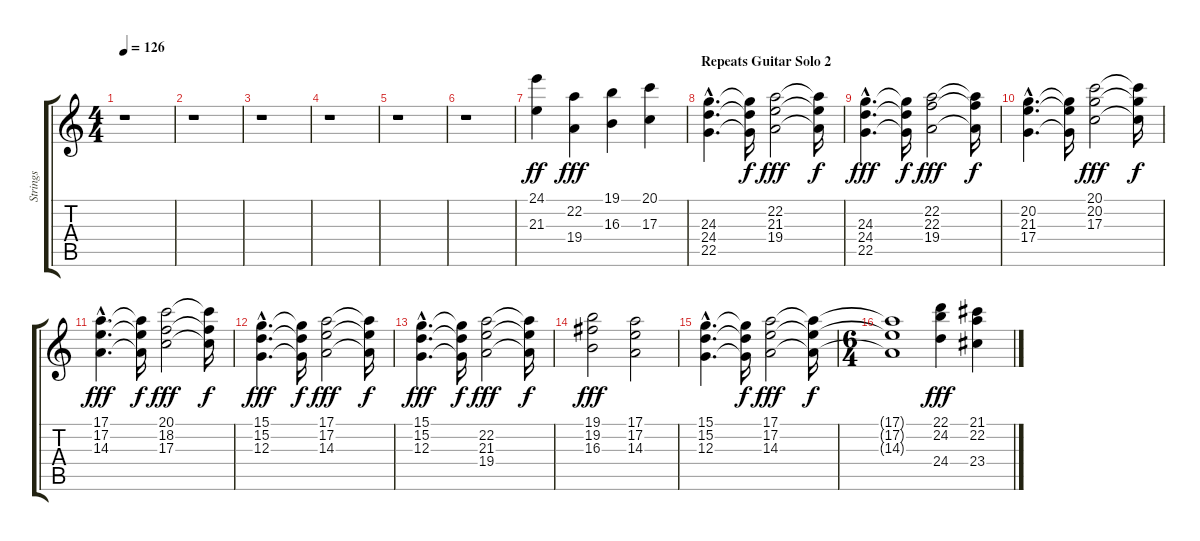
\track ("Strings" "Strings") {instrument synthstrings1}
\staff {score tabs}
\tuning (E4 B3 G3 D3 A2 E2) {hide}
\ts (4 4)
\tempo 126
\clef g2
\ks c
r.1{dy f} |
r.1 |
r.1 |
r.1 |
r.1 |
r.1 |
(24.1 21.3).4{dy ff} (22.2 19.4).4{dy fff} (19.1 16.3).4 (20.1 17.3).4 |
\section ("" "Repeats Guitar Solo 2")
(24.3{hac} 24.4{hac} 22.5{hac}).4{d} (24.3{t} 24.4{t} 22.5{t}).16{dy f} (22.2 21.3 19.4).2{dy fff} (22.2{t} 21.3{t} 19.4{t}).16{dy f} |
(24.3{hac} 24.4{hac} 22.5{hac}).4{d dy fff} (24.3{t} 24.4{t} 22.5{t}).16{dy f} (22.2 22.3 19.4).2{dy fff} (22.2{t} 22.3{t} 19.4{t}).16{dy f} |
(20.2{hac} 21.3{hac} 17.4{hac}).4{d} (20.2{t} 21.3{t} 17.4{t}).16 (20.1 20.2 17.3).2{dy fff} (20.1{t} 20.2{t} 17.3{t}).16{dy f} |
(17.1{hac} 17.2{hac} 14.3{hac}).4{d dy fff} (17.1{t} 17.2{t} 14.3{t}).16{dy f} (20.1 18.2 17.3).2{dy fff} (20.1{t} 18.2{t} 17.3{t}).16{dy f} |
(15.1{hac} 15.2{hac} 12.3{hac}).4{d dy fff} (15.1{t} 15.2{t} 12.3{t}).16{dy f} (17.1 17.2 14.3).2{dy fff} (17.1{t} 17.2{t} 14.3{t}).16{dy f} |
(15.1{hac} 15.2{hac} 12.3{hac}).4{d dy fff} (15.1{t} 15.2{t} 12.3{t}).16{dy f} (22.2 21.3 19.4).2{dy fff} (22.2{t} 21.3{t} 19.4{t}).16{dy f} |
(19.1 19.2 16.3).2{dy fff} (17.1 17.2 14.3).2 |
(15.1{hac} 15.2{hac} 12.3{hac}).4{d} (15.1{t} 15.2{t} 12.3{t}).16{dy f} (17.1 17.2 14.3).2{dy fff} (17.1{t} 17.2{t} 14.3{t}).16{dy f} |
\ts (6 4)
(17.1{t} 17.2{t} 14.3{t}).1 (22.1 24.2 24.4).4{dy fff} (21.1 22.2 23.4).4
